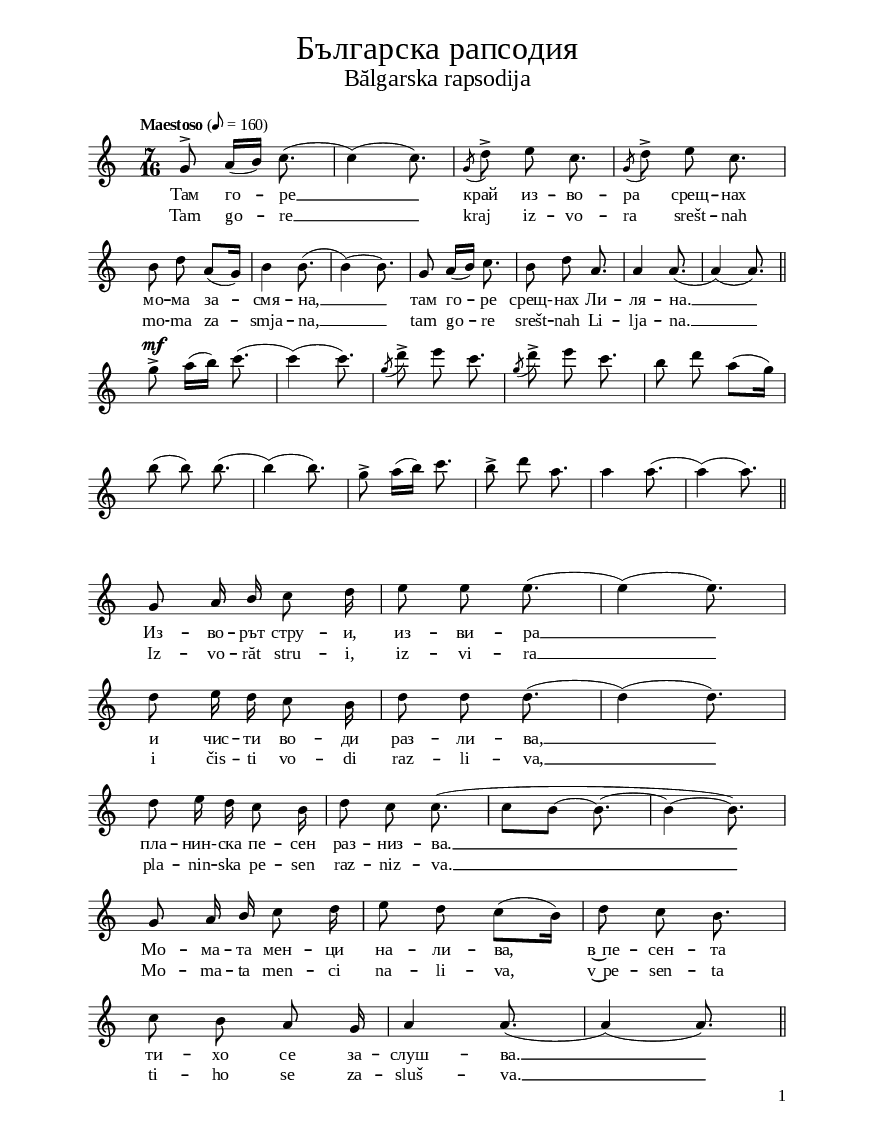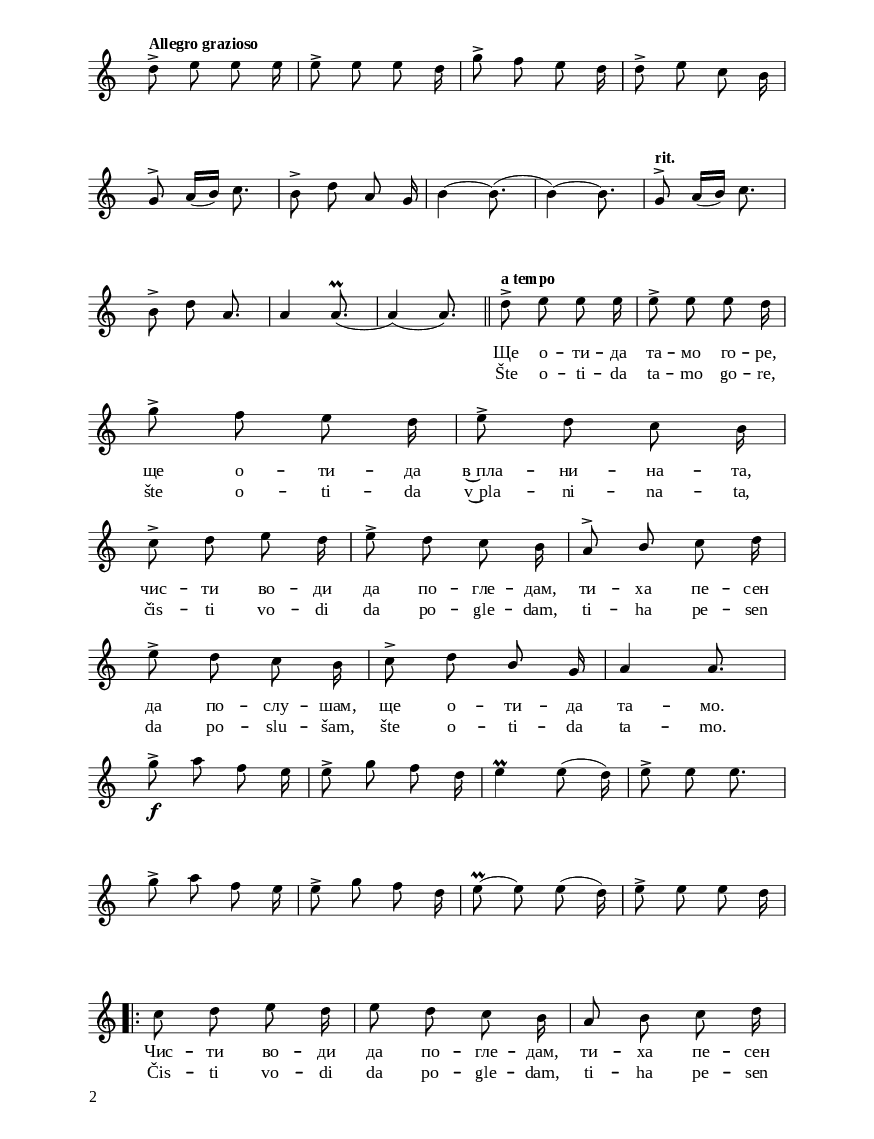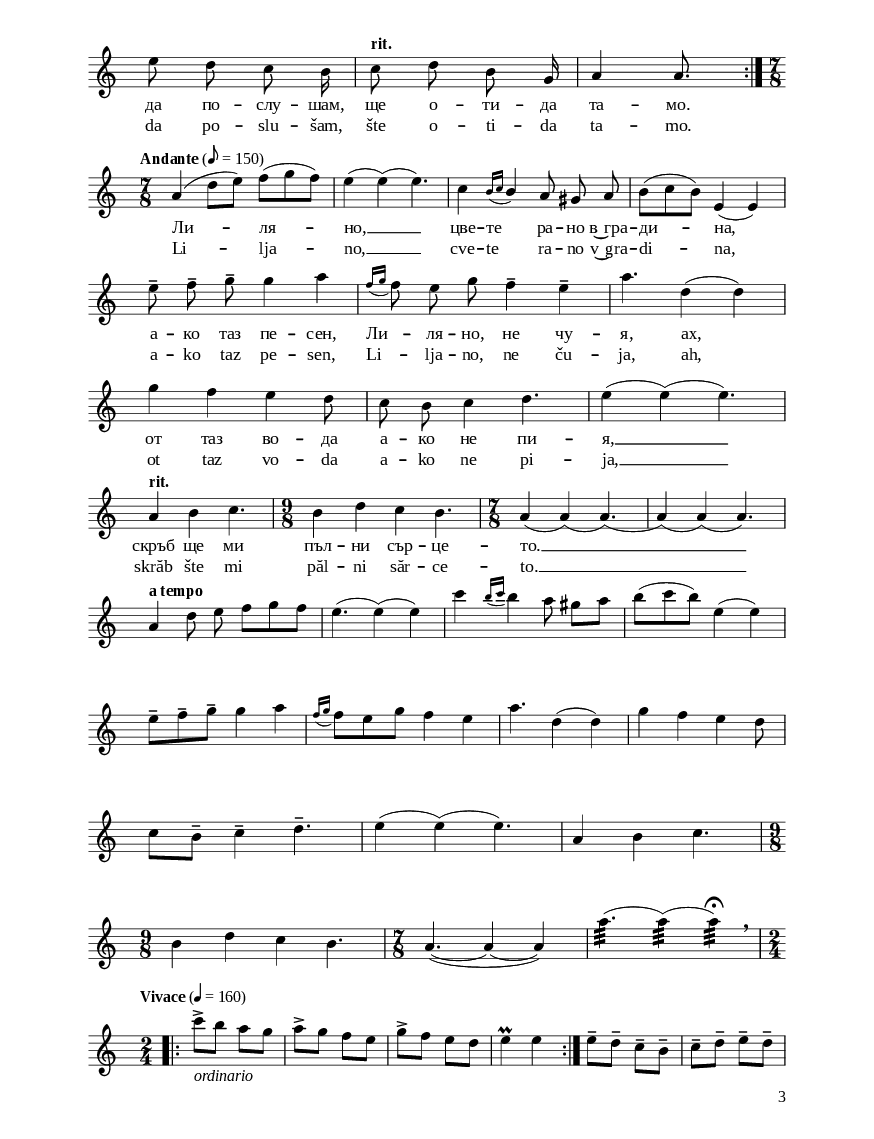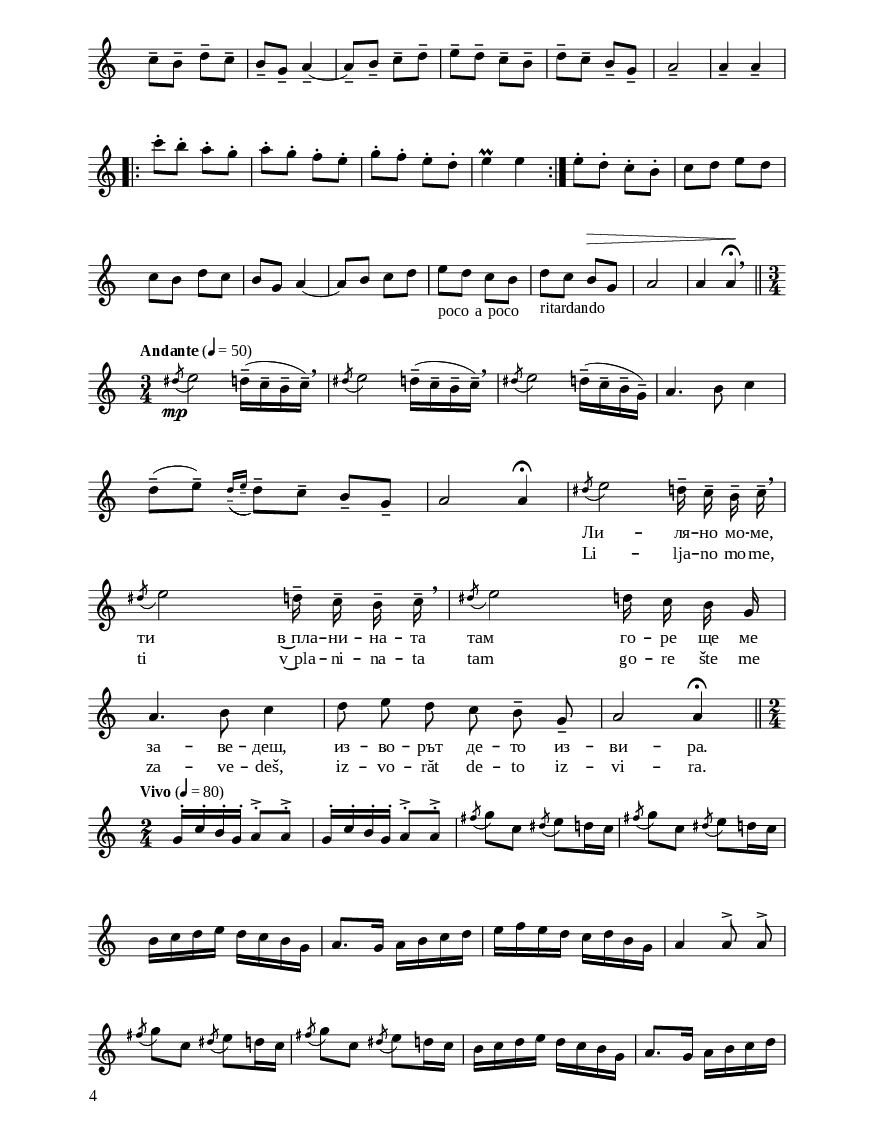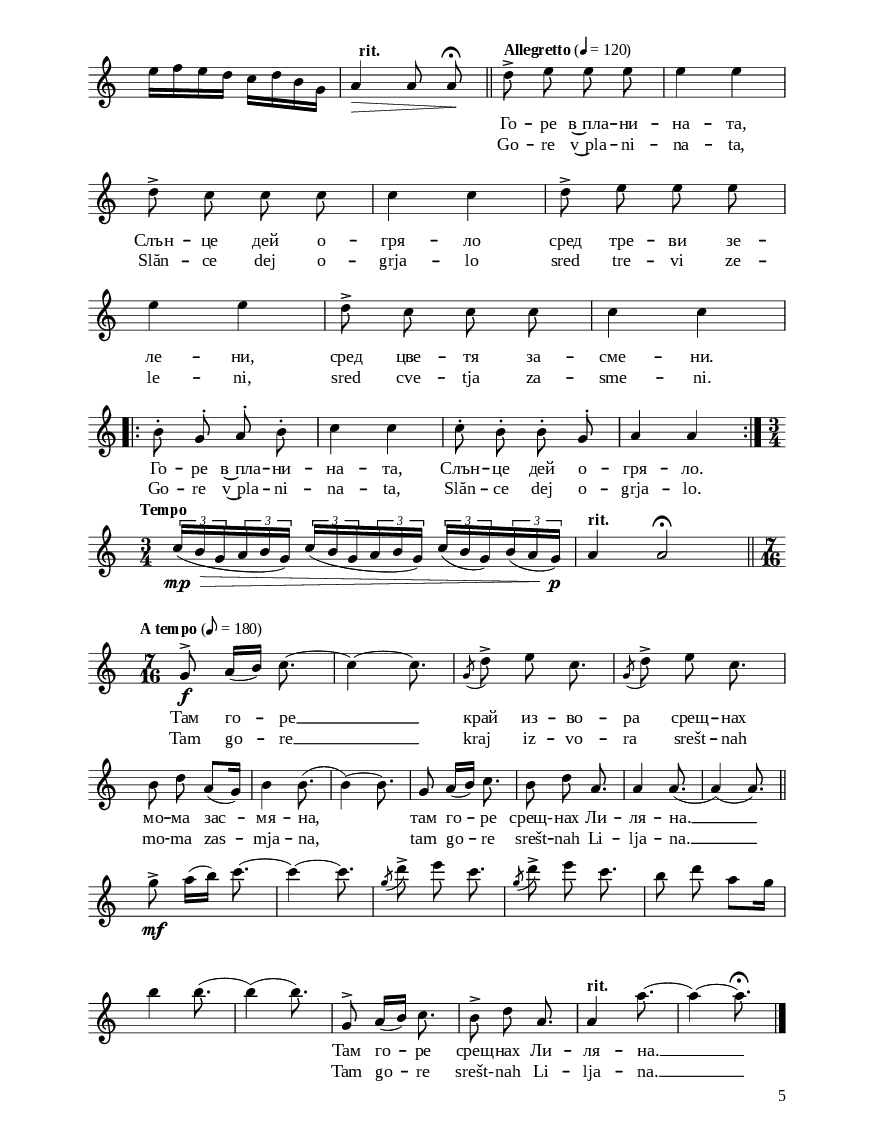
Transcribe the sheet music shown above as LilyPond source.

\version "2.24.1"

\include "include/globals.ily"

\bookpart {
  \label #'ref146
  \tocItem \markup "Българска рапсодия – Bălgarska rapsodija"
  \include "include/bookpart-paper.ily"
  \score {
    \include "include/score-layout.ily"

    \new Voice \relative c' {
      \clef treble
      \key c \major
      \time 7/16
      \tempoFunc "Maestoso" 8 "160"
      \autoBeamOff
      g'8^\accent a16([b]) c8.( | \noBreak
      c4)(c8.) | \noBreak
      \acciaccatura {g8} d'^\accent e c8. | \noBreak
      \acciaccatura {g8} d'^\accent e c8. | \break
      b8 d a([g16]) | \noBreak

      b4 b8. (| b4) (b8.) | \noBreak
      g8 a16([b]) c8. | \noBreak
      b8 d a8. | \noBreak
      a4 a8.( |  a4) (a8.) | \bar "||" \break

      g'8\accent^\mf  a16[(b)] c8.( | \noBreak
      c4)(c8.) | \noBreak
      \acciaccatura {g8} d'8\accent e c8. | \noBreak
      \acciaccatura {g8} d'8\accent e c8. | \noBreak
      b8 d a([g16]) | \break
      b8 (b8) b8. (| \noBreak
      b4 )(b8.) | \noBreak
      g8 \accent a16 ([b]) c8. | \noBreak
      b8\accent d a8. | \noBreak
      a4 a8. (| \noBreak
      a4) (a8. )| \bar "||" \break

      g,8 a16 \stemUp b \stemNeutral c8 d16 | \noBreak
      e8 e e8. (| \noBreak
      e4) (e8.) | \break
      d8 e16 d16 c8 b16 | \noBreak
      d8 d d8. ( | \noBreak

      d4) (d8.) | \break

      d8 e16 d16 c8 b16 | \noBreak
      d8 c8  c8. (   |  \noBreak
      c8 [ b8 ] ~  b8. ~ | \noBreak

      b4 ~ b8. ) | \break
      g8 a16 \stemUp b \stemNeutral c8 d16 | \noBreak
      e8 d c8([b16]) | \noBreak

      d8 c b8. | \break
      c8 b a g16 | \noBreak
      a4 a8. (| \noBreak
      a4) (a8. )| \bar "||" \break
      \tempo "Allegro grazioso" d8^\accent e e e16 | \noBreak
      e8^\accent e e d16 | \noBreak

      g8^\accent f e d16 | \noBreak
      d8^\accent e c b16 | \break
      g8^\accent a16([b]) c8. | \noBreak
      b8^\accent d a g16 | \noBreak
      b4~ b8. (| \noBreak
      b4 ) ~ b8. | \noBreak
      \tempo "rit." g8^\accent a16([b]) c8. | \break

      b8^\accent d a8. | \noBreak
      a4 a8.\prall (| \noBreak
      a4 ) (a8.) | \bar "||"
      \tempo "a tempo" d8\accent e e e16 | \noBreak
      e8\accent e e d16 | \break
      g8\accent f e d16 | \noBreak

      e8\accent d c b16 | \break
      c8\accent d e d16 | \noBreak
      e8\accent d c b16 | \noBreak
      a8^\accent \stemUp b \stemNeutral c d16 | \break

      e8\accent d c b16 | \noBreak
      c8\accent d \stemUp b \stemNeutral g16 | \noBreak
      a4 a8. | \break
      g'8\f^\accent a f e16 | \noBreak
      e8^\accent g f d16 | \noBreak

      e4 \prall e8 (d16) | \noBreak
      e8^\accent e e8. | \break
      g8^\accent a f e16 | \noBreak
      e8^\accent g f d16 | \noBreak
      e8\prall~ e8 e8 (d16) | \noBreak
      e8^\accent e e d16  |  \break

      \bar ".|:-|"

      \repeat volta 1 {
        c8 d e d16 | \noBreak
        e8 d c b16 | \noBreak
        a8 b c d16 | \break
        e8 d c b16 | \noBreak

        \tempo "rit." c8 d b g16 | \noBreak
        a4 a8. | \break \bar ":|."
      }
      \time 7/8  \tempoFunc "Andante" 8 "150" a4 (d8[e]) f8([ g f]) | e4 (e4) (e4.) | \noBreak

      c4 \acciaccatura{ b16[c] } \stemUp b4 \stemNeutral a8 gis a8 |  b8([c b])  e,4 (e) | \break

      e'8\tenuto f\tenuto g\tenuto  g4 a4 |  \noBreak

      \acciaccatura {f16[g]}  f8 e g  f4\tenuto e4\tenuto | \noBreak
      a4. d,4 (d) | \break
      g4 f e d8 | c b c4 d4. | e4 (e4) (e4.) | \break

      \tempo "rit." a,4 b c4. | \time 9/8 b4 d c b4. | \noBreak
      \time 7/8
      a4 (a4) (a4.) (| a4) (a4) (a4.) | \break
      \tempo "a tempo" a4  d8 e  f[ g f] | e4. (e4) (e4) |  \noBreak

      c'4 \acciaccatura{ b16[c] } b4 a8 gis [ a] | b8 ( [c8 b]) e,4 (e4) | \break


      e8\tenuto[f\tenuto g\tenuto] g4 a4 | \noBreak
      \acciaccatura { f16[g] } f8[e g] f4 e | \noBreak

      a4. d,4 (d4) | \noBreak
      g4 f e d8 | \break

      c [b\tenuto] c4\tenuto d4.\tenuto| e4 (e4) (e4.) | \noBreak
      a,4 b c4. | \time 9/8 b4 d c b4. | \noBreak
      \time 7/8 a4.~ ( a4 ~ a4) | a'4.:32 (a4:32) (a4:32)\fermata \breathe | \bar "|" \time 2/4 \break    \bar ".|:-|"
      \repeat volta 1 {
        \tempoFunc "Vivace" 4 "160"  c8_\markup{ \italic {ordinario} }\accent[b] a[g] | \noBreak
        a\accent[g] f[e] | \noBreak
        g\accent[f] e[d] | \noBreak
        e4\prall e | \noBreak \bar ":|."
      }
      e8\tenuto[d]\tenuto c\tenuto[b]\tenuto | \noBreak
      c\tenuto[d]\tenuto e\tenuto[d]\tenuto | \break

      c\tenuto[b]\tenuto d\tenuto[c]\tenuto | \noBreak
      b\tenuto[g]\tenuto a4\tenuto~ | \noBreak
      a8\tenuto[b]\tenuto c\tenuto[d]\tenuto | \noBreak
      e\tenuto[d]\tenuto c\tenuto[b]\tenuto | \noBreak
      d\tenuto[c]\tenuto b\tenuto[g]\tenuto | \noBreak
      a2\tenuto | \noBreak
      a4\tenuto a\tenuto |  \bar "|" \break \bar ".|:-|"

      \repeat volta 1 {
        c'8\staccato[b]\staccato a\staccato[g]\staccato | \noBreak
        a\staccato[g]\staccato f\staccato[e]\staccato | \noBreak
        g\staccato[f]\staccato e\staccato[d]\staccato | \noBreak
        e4\prall e | \noBreak  \bar ":|."
      }
      e8\staccato[d]\staccato c\staccato[b]\staccato | \noBreak
      c[d] e[d] | \break

      c[b] d[c] | \noBreak
      b[g] a4~ | \noBreak
      a8[b] c[d] | \noBreak
      e_\markup{ poco a poco } [d] c[b] | \noBreak
      d_\markup{ ritardando } [c]  b^\>[g]  | \noBreak
      a2 | \noBreak
      a4 a \! \fermata \breathe | \bar "||" \time 3/4 \break

      \tempoFunc "Andante" 4 "50" \acciaccatura { dis8\mp } e2 d16\tenuto([c\tenuto b\tenuto c\tenuto]) \breathe | \noBreak
      \acciaccatura { dis8 } e2 d16\tenuto([c\tenuto  b\tenuto  c\tenuto]) \breathe | \noBreak
      \acciaccatura { dis8 } e2 d16\tenuto([c\tenuto b\tenuto g\tenuto]) | \noBreak
      a4. b8 c4 \break

      d8\tenuto([e\tenuto]) \acciaccatura { d16\tenuto([e\tenuto] } d8\tenuto)[c\tenuto] b\tenuto [g\tenuto] | \noBreak
      a2 a4 \fermata \noBreak
      \acciaccatura { dis8 } e2 d16\tenuto c\tenuto b\tenuto c\tenuto \breathe | \break
      \acciaccatura { dis8 } e2 d16\tenuto c\tenuto b\tenuto c\tenuto  \breathe | \noBreak

      \acciaccatura { dis8 } e2 d16 c b g | \break
      a4. b8 c4 | \noBreak
      d8 e d c b\tenuto g\tenuto | \noBreak
      a2 a4 \fermata | \noBreak \bar "||" \time 2/4 \break

      \tempoFunc "Vivo" 4 "80" g16^\staccato[c^\staccato b^\staccato g^\staccato] a8^\staccato ^\accent[a^\staccato ^\accent] | \noBreak
      g16^\staccato[c^\staccato b^\staccato g^\staccato] a8^\staccato^\accent[a^\staccato^\accent] | \noBreak
      \acciaccatura { fis'8 } g[c,] \acciaccatura { dis } e[d16 c] | \noBreak
      \acciaccatura { fis8 } g[c,] \acciaccatura { dis } e[d16 c] | \break

      b16[c d e] d[c b g] | \noBreak
      a8.[g16] a[b c d] | \noBreak
      e[f e d] c[d b g] | \noBreak
      a4 a8^\accent a^\accent \break

      \acciaccatura { fis'8 } g[c,] \acciaccatura { dis } e[d16 c] | \noBreak
      \acciaccatura { fis8 } g[c,] \acciaccatura { dis } e[d16 c] | \noBreak
      b[c d e] d[c b g] | \noBreak
      a8.[g16] a[b c d] | \break

      e[f e d] c[d b g] | \noBreak
      \tempo "  rit." a4\>  a8 a \!  \fermata | \bar "||" \noBreak
      \tempoFunc "Allegretto" 4 "120" d^\accent e e e | \noBreak
      e4 e | \break
      d8^\accent c c c | \noBreak

      c4 c | \noBreak
      d8^\accent e e e | \break
      e4 e | \noBreak
      d8^\accent c c c | \noBreak
      c4 c | \break \bar ".|:-|"

      \repeat volta 1 {
        b8^\staccato g^\staccato a^\staccato b^\staccato | \noBreak
        c4 c | \noBreak
        c8^\staccato b^\staccato b^\staccato g^\staccato | \noBreak
        a4 a |
      } \time 3/4 \break \bar ":|."

      \override TupletBracket.positions = #'(3 . 3)
      \tempo "Tempo"
      \tuplet 3/2 8 { c16\>\mp([b g a b g]) c16([b g a b g]) c16([b g) b(a g\!\p])  } | \noBreak
      \tempo"rit." a4 a2 \fermata | \bar "||" \time 7/16 \break

      \tempoFunc "A tempo" 8 "180" g8\f^\accent a16([b]) c8.~ | \noBreak
      c4~ c8. | \noBreak
      \acciaccatura { g8 } d'^\accent e c8. | \noBreak
      \acciaccatura { g8 } d'^\accent e c8. | \break
      b8 d a([g16]) | \noBreak
      b4 b8.( |   b4) (b8.) |\noBreak

      g8 a16([b]) c8. | \noBreak
      b8 d a8. | \noBreak
      a4 a8. (|  a4) (a8.) \bar "||" \break
      g'8\mf\accent a16([b]) c8.~ | \noBreak
      c4~ c8. | \noBreak
      \acciaccatura { g8 } d'8\accent e c8. | \noBreak

      \acciaccatura { g8 } d'8\accent e c8. | \noBreak
      b8 d a[g16]| \break
      b4 b8. (| b4) (b8.) | \noBreak
      g,8^\accent a16([b]) c8. | \noBreak
      b8^\accent d a8. \tempo "rit." | \noBreak
      a4 a'8. ~ | \noBreak
      a4 ~ a8. \fermata | \bar "|."
    }

    \addlyrics {
      Там го -- ре __ край из -- во -- ра срещ -- нах мо -- ма за --
      смя -- на, __ там го -- ре "срещ-" -- нах Ли -- ля -- на. __ ""
      \repeat unfold 21 { \skip 1 }
      Из -- во -- рът стру -- и, из -- ви -- ра __ и чис -- ти во -- ди раз -- ли -- ва, __
      пла -- "нин-" -- ска пе -- сен раз -- низ -- ва. __ Mо -- ма -- та мен -- ци на -- ли -- ва,
      в~пе -- сен -- та ти -- хо се за -- слуш -- ва. __ ""
      \repeat unfold 31 { \skip 1  }
      Ще о -- ти -- да та -- мо го -- ре, ще о -- ти -- да
      в~пла -- ни -- на -- та, чис -- ти во -- ди да по -- гле -- дам, ти -- ха пе -- сен
      да по -- слу -- шам, ще о -- ти -- да та -- мо.
      \repeat unfold 27 { \skip 2 }
      Чис -- ти во -- ди да по -- гле -- дам, ти -- ха пе -- сен да по -- слу -- шам,
      ще о -- ти -- да та -- мо. Ли -- ля -- но, __
      цве -- те ра -- но в~гра -- ди -- на, а -- ко таз пе -- сен,
      Ли -- ля -- но, не чу -- я, ах, от таз во -- да а -- ко не пи -- я, __
      скръб ще ми пъл -- ни сър -- це -- то. __ ""
      \repeat unfold 97 { \skip 1 }
      Ли -- ля -- но мо -- ме, ти в~пла -- ни -- на -- та
      там го -- ре ще ме за -- ве -- деш, из -- во -- рът де -- то из -- ви -- ра.
      \repeat unfold 30 { \skip 1 }
      Го -- ре в~пла -- ни -- на -- та, Слън -- це дей о --
      гря -- ло сред тре -- ви зе -- ле -- ни, сред цве -- тя за -- сме -- ни.
      Го -- ре в~пла -- ни -- на -- та, Слън -- це дей о -- гря -- ло.
      \repeat unfold 5 { \skip 1 }
      Там го -- ре __ край из -- во -- ра срещ -- нах мо -- ма зас -- мя -- на,__
      там го -- ре "срещ-" -- нах Ли -- ля -- на. __ ""
      \repeat unfold 13 { \skip 1 }
      Там го -- ре срещ -- нах Ли -- ля -- на. __ ""
    }

    \addlyrics {
      Tam go -- re __ kraj iz -- vo -- ra srešt -- nah mo -- ma za --
      smja -- na, __ tam go -- re srešt -- nah Li -- lja -- na. __ ""
      \repeat unfold 21 { \skip 1 }
      Iz -- vo -- răt stru -- i, iz -- vi -- ra __ i čis -- ti vo -- di raz -- li -- va, __
      pla -- nin -- ska pe -- sen raz -- niz -- va. __ Mo -- ma -- ta men -- ci na -- li -- va,
      v~pe -- sen -- ta ti -- ho se za -- sluš -- va. __ ""
      \repeat unfold 31 { \skip 1 }
      Šte o -- ti -- da ta -- mo go -- re, šte o -- ti -- da
      v~pla -- ni -- na -- ta, čis -- ti vo -- di da po -- gle -- dam, ti -- ha pe -- sen
      da po -- slu -- šam, šte o -- ti -- da ta -- mo.
      \repeat unfold 27 { \skip 1 }
      Čis -- ti vo -- di da po -- gle -- dam, ti -- ha pe -- sen da po -- slu -- šam,
      šte o -- ti -- da ta -- mo. Li -- lja -- no, __
      cve -- te ra -- no v~gra -- di -- na, a -- ko taz pe -- sen,
      Li -- lja -- no, ne ču -- ja, ah, ot taz vo -- da a -- ko ne pi -- ja, __
      skrăb šte mi păl -- ni săr -- ce -- to. __ ""
      \repeat unfold 97 { \skip 1 }
      Li -- lja -- no mo -- me, ti v~pla -- ni -- na -- ta
      tam go -- re šte me za -- ve -- deš, iz -- vo -- răt de -- to iz -- vi -- ra.
      \repeat unfold 30 { \skip 1 }
      Go -- re v~pla -- ni -- na -- ta, Slăn -- ce dej o --
      grja -- lo sred tre -- vi ze -- le -- ni, sred cve -- tja za -- sme -- ni.
      Go -- re v~pla -- ni -- na -- ta, Slăn -- ce dej o -- grja -- lo.
      \repeat unfold 5 { \skip 1 }
      Tam go -- re __ kraj iz -- vo -- ra srešt -- nah mo -- ma zas -- mja -- na,__
      tam go -- re srešt -- nah Li -- lja -- na. __ ""
      \repeat unfold 13 { \skip 1 }
      Tam go -- re "srešt-" -- nah Li -- lja -- na. __ ""
    }

    \header {
      title = \titleFunc "Българска рапсодия" "Bălgarska rapsodija"
    }

    \midi{}

  } % score

  \pageBreak
  % include foreign translation(s) of the song
  \version "2.22.1"

\markup \fill-line { \fontsize #deTitleFontSize "Bulgarische Rapsodie" }
\markup \null
\markup \null
\markup \fontsize #deCoupletFontSize {
  \hspace #3
  \override #`(baseline-skip . ,deCoupletBaselineSkip)

  \column {
    \line { " " }

    \line { " "Dort oben bei den Quellen habe ich ein lächelndes Mädchen getroffen,}

    \line { " "dort oben habe ich Liljana getroffen.}

    \line { " "Die Quelle strömt und entspringt,}

    \line { " "und gießt das reine Wasser}

    \line { " "und singt ein Berglied.}

    \line { " "Das Mädchen gießt die Kupferkessel ein}

    \line { " "und lauscht dem Lied.}

    \line { " "Ich gehe dort oben hin,}

    \line { " "ich gehe in die Bergen,}

    \line { " "damit ich das reine Wasser anschaue }

    \line { " "und dem leisen Lied lausche,}

    \line { " "ich gehe dorthin.}

    \line { " "Damit ich das reine Wasser anschaue,}

    \line { " "damit ich dem leisen Lied lausche,}

    \line { " "gehe ich dorthin.}

    \line { " "Liliano, Frühblume im Garten,}

    \line { " "wenn ich dieses Lied, Liliano, nicht höre,}

    \line { " "ah, wenn ich von diesem Wasser nicht trinke}

    \line { " "wird Trauer mein Herz erfüllen.}

    \line { " "Liliano, Mädchen,}

    \line { " "du wirst mich dort oben ins Gebirge bringen,}

    \line { " "dort, wo die Quelle entspringt.}

    \line { " "Oben im Gebirge,}

    \line { " "wo die Sonne scheint,}

    \line { " "zwischen den grünen Gräsern,}

    \line { " "zwischen den lächelnden Blumen.}

    \line { " "Oben im Gebirge,}

    \line { " "wo die Sonne schien.}
    

    \line { " "Dort oben bei den Quellen }

    \line { " "traf ich ein lächelndes Mädchen,}

    \line { " "dort oben traf ich Liljana.}

  }
}


} % bookpart
